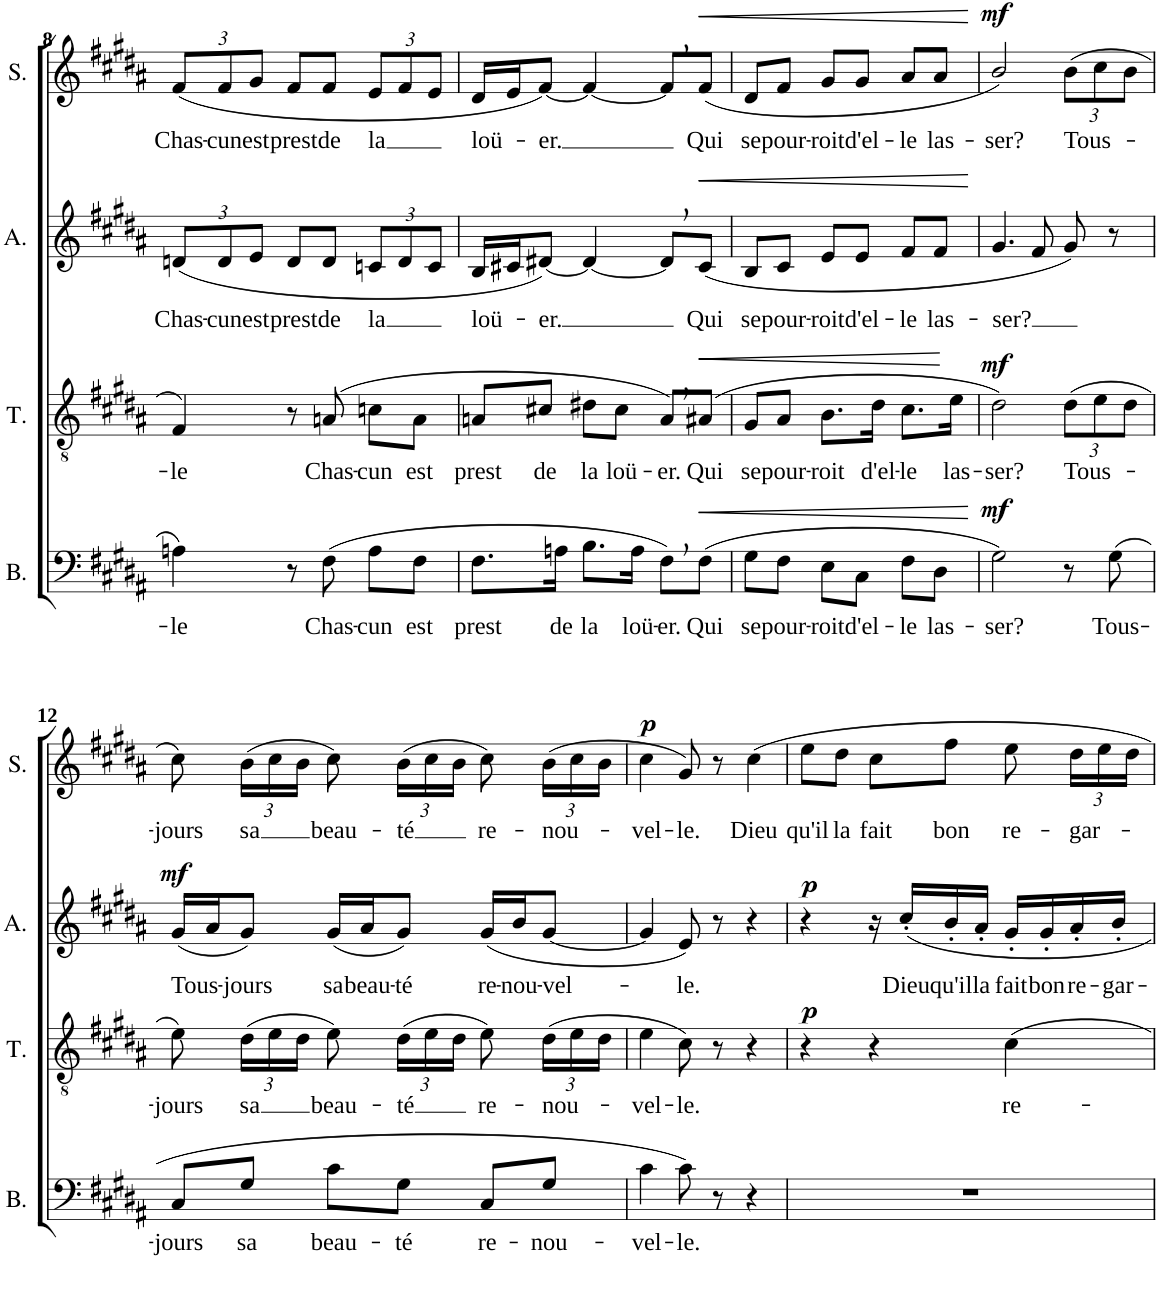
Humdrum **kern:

**kern	**text	**dynam	**kern	**text	**dynam	**kern	**text	**dynam	**kern	**text	**dynam
*part4	*part4	*part4	*part3	*part3	*part3	*part2	*part2	*part2	*part1	*part1	*part1
*staff4	*staff4	*staff4	*staff3	*staff3	*staff3	*staff2	*staff2	*staff2	*staff1	*staff1	*staff1
*I"Basse	*	*	*I"Tenor	*	*	*I"Alto	*	*	*I"Soprano	*	*
*I'B.	*	*	*I'T.	*	*	*I'A.	*	*	*I'S.	*	*
!!LO:PB:g=z
*clefF4	*	*	*clefGv2	*	*	*clefG2	*	*	*clefG2	*	*
*k[f#c#g#d#a#]	*	*	*k[f#c#g#d#a#]	*	*	*k[f#c#g#d#a#]	*	*	*k[f#c#g#d#a#]	*	*
*B:	*	*	*B:	*	*	*B:	*	*	*B:	*	*
*M3/4	*	*	*M3/4	*	*	*M3/4	*	*	*M3/4	*	*
=8	=8	=8	=8	=8	=8	=8	=8	=8	=8	=8	=8
!	!LO:LY:b	!	!	!LO:LY:b	!	!	!	!	!	!	!
*	*	*	*	*	*	*Xbrackettup	*	*	*	*	*
!	!	!	!	!	!	!	!LO:LY:b	!	!	!	!
*	*	*	*	*	*	*	*	*	*Xbrackettup	*	*
!	!	!	!	!	!	!	!	!	!	!LO:LY:b	!
4An\	-le	.	4F#/	-le	.	(12dn/L	Chas-	.	(12f#/L	Chas-	.
!	!	!	!	!	!	!	!LO:LY:b	!	!	!LO:LY:b	!
.	.	.	.	.	.	12d/	-cun	.	12f#/	-cun	.
!	!	!	!	!	!	!	!LO:LY:b	!	!	!LO:LY:b	!
.	.	.	.	.	.	12e/J	est	.	12g#/J	est	.
!	!	!	!	!	!	!	!LO:LY:b	!	!	!LO:LY:b	!
8r	.	.	8r	.	.	8d/L	prest	.	8f#/L	prest	.
!	!LO:LY:b	!	!	!LO:LY:b	!	!	!LO:LY:b	!	!	!LO:LY:b	!
(8F#\	Chas-	.	(8An/	Chas-	.	8d/J	de	.	8f#/J	de	.
!	!LO:LY:b	!	!	!LO:LY:b	!	!	!LO:LY:b	!	!	!LO:LY:b	!
8A\L	-cun	.	8cn\L	-cun	.	12cn/L	la	.	12e/L	la	.
.	.	.	.	.	.	12d/	.	.	12f#/	.	.
!	!LO:LY:b	!	!	!LO:LY:b	!	!	!	!	!	!	!
8F#\J	est	.	8A\J	est	.	.	.	.	.	.	.
.	.	.	.	.	.	12c/J	.	.	12e/J	.	.
=9	=9	=9	=9	=9	=9	=9	=9	=9	=9	=9	=9
!	!LO:LY:b	!	!	!LO:LY:b	!	!	!LO:LY:b	!	!	!LO:LY:b	!
8.F#\L	prest	.	8An/L	prest	.	16B/LL	loü-	.	16d#/LL	loü-	.
.	.	.	.	.	.	16c#X/J	.	.	16e/J	.	.
!	!	!	!	!LO:LY:b	!	!	!LO:LY:b	!	!	!LO:LY:b	!
.	.	.	8c#X/J	de	.	[8d#X/J)	-er.	.	[8f#/J)	-er.	.
!	!LO:LY:b	!	!	!	!	!	!	!	!	!	!
16An\Jk	de	.	.	.	.	.	.	.	.	.	.
!	!LO:LY:b	!	!	!LO:LY:b	!	!	!	!	!	!	!
8.B\L	la	.	8d#X\L	la	.	4d#/_	.	.	4f#/_	.	.
!	!	!	!	!LO:LY:b	!	!	!	!	!	!	!
.	.	.	8c#\J	loü-	.	.	.	.	.	.	.
!	!LO:LY:b	!	!	!	!	!	!	!	!	!	!
16A\Jk	loü-	.	.	.	.	.	.	.	.	.	.
!	!LO:LY:b	!	!	!LO:LY:b	!	!	!	!	!	!	!
8F#,\L)	-er.	.	8A,/L)	-er.	.	8d#,/L]	.	.	8f#,/L]	.	.
!	!LO:LY:b	!	!	!LO:LY:b	!LO:HP:b	!	!LO:LY:b	!LO:HP:b	!	!LO:LY:b	!LO:HP:b
(8F#\J	Qui	.	(8A#X/J	Qui	<	(8c#/J	Qui	<	(8f#/J	Qui	<
=10	=10	=10	=10	=10	=10	=10	=10	=10	=10	=10	=10
!	!LO:LY:b	!	!	!LO:LY:b	!	!	!LO:LY:b	!	!	!LO:LY:b	!
8G#\L	se	.	8G#/L	se	.	8B/L	se	.	8d#/L	se	.
!	!LO:LY:b	!	!	!LO:LY:b	!	!	!LO:LY:b	!	!	!LO:LY:b	!
8F#\J	pour-	.	8A#/J	pour-	.	8c#/J	pour-	.	8f#/J	pour-	.
!	!LO:LY:b	!	!	!LO:LY:b	!	!	!LO:LY:b	!	!	!LO:LY:b	!
8E\L	-roit	.	8.B\L	-roit	.	8e/L	-roit	.	8g#/L	-roit	.
!	!LO:LY:b	!	!	!	!	!	!LO:LY:b	!	!	!LO:LY:b	!
8C#\J	d'el-	.	.	.	.	8e/J	d'el-	.	8g#/J	d'el-	.
!	!	!	!	!LO:LY:b	!	!	!	!	!	!	!
.	.	.	16d#\Jk	d'el-	.	.	.	.	.	.	.
!	!LO:LY:b	!	!	!LO:LY:b	!	!	!LO:LY:b	!	!	!LO:LY:b	!
8F#\L	-le	.	8.c#\L	-le	.	8f#/L	-le	.	8a#/L	-le	.
!	!LO:LY:b	!	!	!	!	!	!LO:LY:b	!	!	!LO:LY:b	!
8D#\J	las-	.	.	.	.	8f#/J	las-	.	8a#/J	las-	.
!	!	!	!	!LO:LY:b	!	!	!	!	!	!	!
.	.	.	16e\Jk	las-	[	.	.	.	.	.	.
.	.	.	.	.	.	.	.	[	.	.	[
=11	=11	=11	=11	=11	=11	=11	=11	=11	=11	=11	=11
!	!LO:LY:b	!LO:DY:a	!	!LO:LY:b	!LO:DY:a	!	!LO:LY:b	!	!	!LO:LY:b	!LO:DY:a
2G#\)	-ser?	mf	2d#\)	-ser?	mf	4.g#/	-ser?	.	2b/)	-ser?	mf
.	.	.	.	.	.	8f#/	.	.	.	.	.
*	*	*	*Xbrackettup	*	*	*	*	*	*	*	*
!	!	!	!	!LO:LY:b	!	!	!	!	!	!LO:LY:b	!
8r	.	.	(12d#\L	Tous-	.	8g#/)	.	.	(12b\L	Tous-	.
.	.	.	12e\	.	.	.	.	.	12cc#\	.	.
!	!LO:LY:b	!	!	!	!	!	!	!	!	!	!
(8G#\	Tous-	.	.	.	.	8r	.	.	.	.	.
.	.	.	12d#\J	.	.	.	.	.	12b\J	.	.
!!LO:LB:g=z
=12	=12	=12	=12	=12	=12	=12	=12	=12	=12	=12	=12
!	!LO:LY:b	!	!	!LO:LY:b	!	!	!LO:LY:b	!LO:DY:a	!	!LO:LY:b	!
8C#/L	-jours	.	8e\)	-jours	.	(16g#/LL	Tous-	mf	8cc#\)	-jours	.
.	.	.	.	.	.	16a#/J	.	.	.	.	.
!	!LO:LY:b	!	!	!LO:LY:b	!	!	!LO:LY:b	!	!	!LO:LY:b	!
8G#/J	sa	.	(24d#\LL	sa	.	8g#/J)	-jours	.	(24b\LL	sa	.
.	.	.	24e\	.	.	.	.	.	24cc#\	.	.
.	.	.	24d#\JJ	.	.	.	.	.	24b\JJ	.	.
!	!LO:LY:b	!	!	!LO:LY:b	!	!	!LO:LY:b	!	!	!LO:LY:b	!
8c#\L	beau-	.	8e\)	beau-	.	(16g#/LL	sa	.	8cc#\)	beau-	.
!	!	!	!	!	!	!	!LO:LY:b	!	!	!	!
.	.	.	.	.	.	16a#/J	beau-	.	.	.	.
!	!LO:LY:b	!	!	!LO:LY:b	!	!	!LO:LY:b	!	!	!LO:LY:b	!
8G#\J	-té	.	(24d#\LL	-té	.	8g#/J)	-té	.	(24b\LL	-té	.
.	.	.	24e\	.	.	.	.	.	24cc#\	.	.
.	.	.	24d#\JJ	.	.	.	.	.	24b\JJ	.	.
!	!LO:LY:b	!	!	!LO:LY:b	!	!	!LO:LY:b	!	!	!LO:LY:b	!
8C#/L	re-	.	8e\)	re-	.	(16g#/LL	re-	.	8cc#\)	re-	.
!	!	!	!	!	!	!	!LO:LY:b	!	!	!	!
.	.	.	.	.	.	16b/J	-nou-	.	.	.	.
!	!LO:LY:b	!	!	!LO:LY:b	!	!	!LO:LY:b	!	!	!LO:LY:b	!
8G#/J	-nou-	.	(24d#\LL	-nou-	.	[8g#/J	-vel-	.	(24b\LL	-nou-	.
.	.	.	24e\	.	.	.	.	.	24cc#\	.	.
.	.	.	24d#\JJ	.	.	.	.	.	24b\JJ	.	.
=13	=13	=13	=13	=13	=13	=13	=13	=13	=13	=13	=13
!	!LO:LY:b	!	!	!LO:LY:b	!	!	!	!	!	!LO:LY:b	!LO:DY:a
4c#\	-vel-	.	4e\	-vel-	.	4g#/]	.	.	4cc#\	-vel-	p
!	!LO:LY:b	!	!	!LO:LY:b	!	!	!LO:LY:b	!	!	!LO:LY:b	!
8c#\)	-le.	.	8c#\)	-le.	.	8e/)	-le.	.	8g#/)	-le.	.
8r	.	.	8r	.	.	8r	.	.	8r	.	.
!	!	!	!	!	!	!	!	!	!	!LO:LY:b	!
4r	.	.	4r	.	.	4r	.	.	4cc#\	Dieu	.
=14	=14	=14	=14	=14	=14	=14	=14	=14	=14	=14	=14
!	!	!	!	!	!LO:DY:a	!	!	!LO:DY:a	!	!LO:LY:b	!
2.r	.	.	4r	.	p	4r	.	p	8ee\L	qu'il	.
!	!	!	!	!	!	!	!	!	!	!LO:LY:b	!
.	.	.	.	.	.	.	.	.	8dd#\J	la	.
!	!	!	!	!	!	!	!	!	!	!LO:LY:b	!
.	.	.	4r	.	.	16r	.	.	8cc#\L	fait	.
!	!	!	!	!	!	!	!LO:LY:b	!	!	!	!
.	.	.	.	.	.	16cc#'/LL	Dieu	.	.	.	.
!	!	!	!	!	!	!	!LO:LY:b	!	!	!LO:LY:b	!
.	.	.	.	.	.	16b'/	qu'il	.	8ff#\J	bon	.
!	!	!	!	!	!	!	!LO:LY:b	!	!	!	!
.	.	.	.	.	.	16a#'/JJ	la	.	.	.	.
!	!	!	!	!LO:LY:b	!	!	!LO:LY:b	!	!	!LO:LY:b	!
.	.	.	4c#\	re-	.	16g#'/LL	fait	.	8ee\	re-	.
!	!	!	!	!	!	!	!LO:LY:b	!	!	!	!
.	.	.	.	.	.	16g#'/	bon	.	.	.	.
!	!	!	!	!	!	!	!LO:LY:b	!	!	!LO:LY:b	!
.	.	.	.	.	.	16a#'/	re-	.	24dd#\LL	-gar-	.
.	.	.	.	.	.	.	.	.	24ee\	.	.
!	!	!	!	!	!	!	!LO:LY:b	!	!	!	!
.	.	.	.	.	.	16b'/JJ	-gar-	.	.	.	.
.	.	.	.	.	.	.	.	.	24dd#\JJ	.	.
=	=	=	=	=	=	=	=	=	=	=	=
*-	*-	*-	*-	*-	*-	*-	*-	*-	*-	*-	*-
